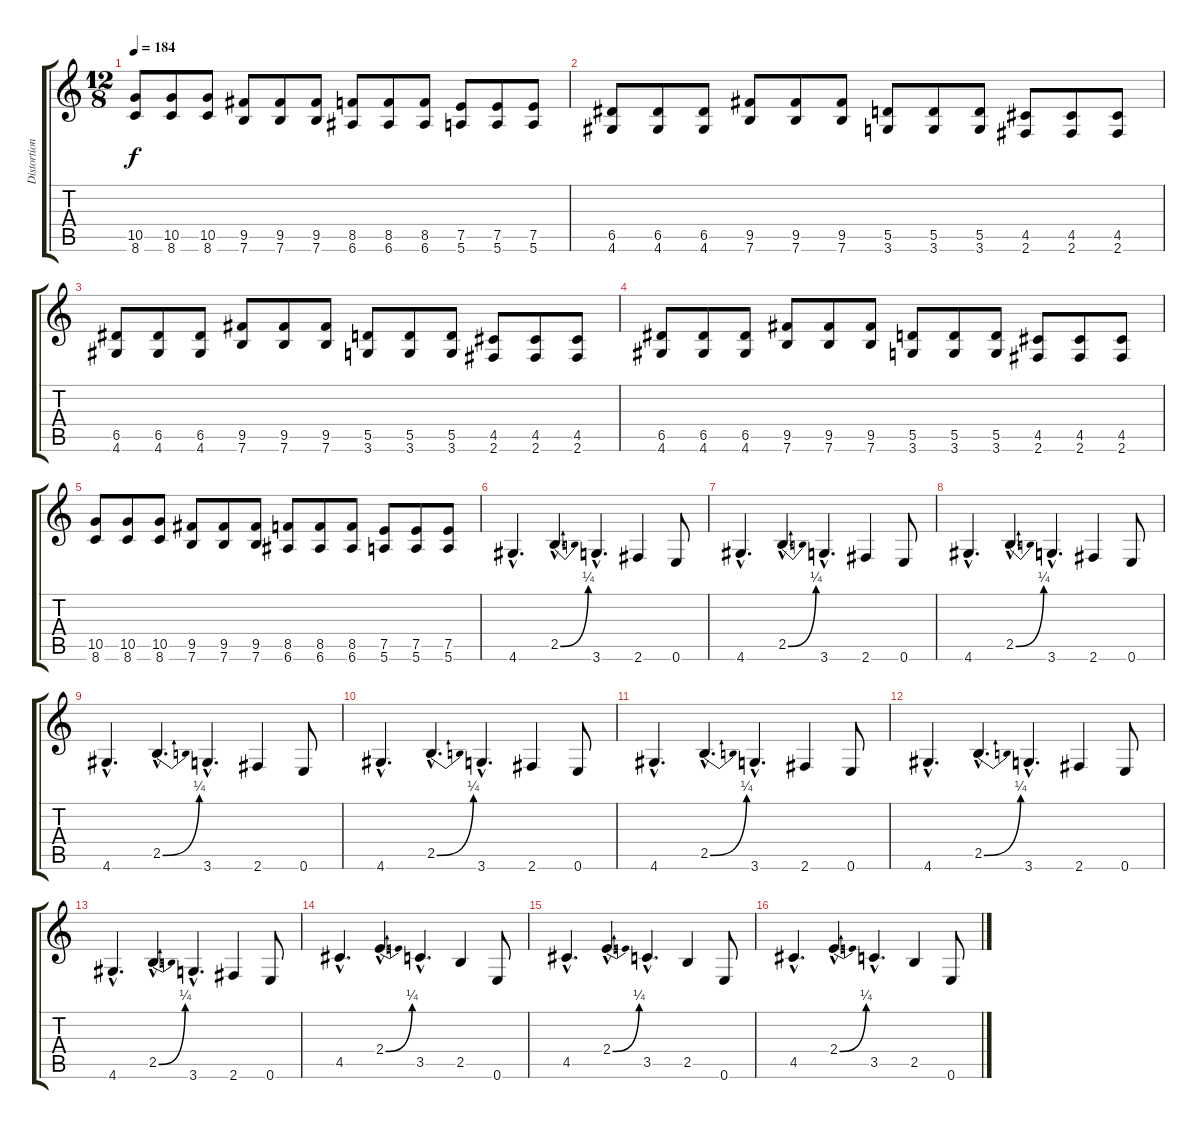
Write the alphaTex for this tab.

\track ("Distortion Guitar" "Distortion") {instrument distortionguitar}
\staff {score tabs}
\tuning (E4 B3 G3 D3 A2 E2) {hide}
\ts (12 8)
\tempo 184
\clef g2
\ks c
(10.5 8.6).8{dy f} (10.5 8.6).8 (10.5 8.6).8 (9.5 7.6).8 (9.5 7.6).8 (9.5 7.6).8 (8.5 6.6).8 (8.5 6.6).8 (8.5 6.6).8 (7.5 5.6).8 (7.5 5.6).8 (7.5 5.6).8 |
(6.5 4.6).8 (6.5 4.6).8 (6.5 4.6).8 (9.5 7.6).8 (9.5 7.6).8 (9.5 7.6).8 (5.5 3.6).8 (5.5 3.6).8 (5.5 3.6).8 (4.5 2.6).8 (4.5 2.6).8 (4.5 2.6).8 |
(6.5 4.6).8 (6.5 4.6).8 (6.5 4.6).8 (9.5 7.6).8 (9.5 7.6).8 (9.5 7.6).8 (5.5 3.6).8 (5.5 3.6).8 (5.5 3.6).8 (4.5 2.6).8 (4.5 2.6).8 (4.5 2.6).8 |
(6.5 4.6).8 (6.5 4.6).8 (6.5 4.6).8 (9.5 7.6).8 (9.5 7.6).8 (9.5 7.6).8 (5.5 3.6).8 (5.5 3.6).8 (5.5 3.6).8 (4.5 2.6).8 (4.5 2.6).8 (4.5 2.6).8 |
(10.5 8.6).8 (10.5 8.6).8 (10.5 8.6).8 (9.5 7.6).8 (9.5 7.6).8 (9.5 7.6).8 (8.5 6.6).8 (8.5 6.6).8 (8.5 6.6).8 (7.5 5.6).8 (7.5 5.6).8 (7.5 5.6).8 |
4.6{hac}.4{d} 2.5{be (bend 0 0 60 1) hac}.4{d} 3.6{hac}.4{d} 2.6.4 0.6.8 |
4.6{hac}.4{d} 2.5{be (bend 0 0 60 1) hac}.4{d} 3.6{hac}.4{d} 2.6.4 0.6.8 |
4.6{hac}.4{d} 2.5{be (bend 0 0 60 1) hac}.4{d} 3.6{hac}.4{d} 2.6.4 0.6.8 |
4.6{hac}.4{d} 2.5{be (bend 0 0 60 1) hac}.4{d} 3.6{hac}.4{d} 2.6.4 0.6.8 |
4.6{hac}.4{d} 2.5{be (bend 0 0 60 1) hac}.4{d} 3.6{hac}.4{d} 2.6.4 0.6.8 |
4.6{hac}.4{d} 2.5{be (bend 0 0 60 1) hac}.4{d} 3.6{hac}.4{d} 2.6.4 0.6.8 |
4.6{hac}.4{d} 2.5{be (bend 0 0 60 1) hac}.4{d} 3.6{hac}.4{d} 2.6.4 0.6.8 |
4.6{hac}.4{d} 2.5{be (bend 0 0 60 1) hac}.4{d} 3.6{hac}.4{d} 2.6.4 0.6.8 |
4.5{hac}.4{d} 2.4{be (bend 0 0 60 1) hac}.4{d} 3.5{hac}.4{d} 2.5.4 0.6.8 |
4.5{hac}.4{d} 2.4{be (bend 0 0 60 1) hac}.4{d} 3.5{hac}.4{d} 2.5.4 0.6.8 |
4.5{hac}.4{d} 2.4{be (bend 0 0 60 1) hac}.4{d} 3.5{hac}.4{d} 2.5.4 0.6.8
